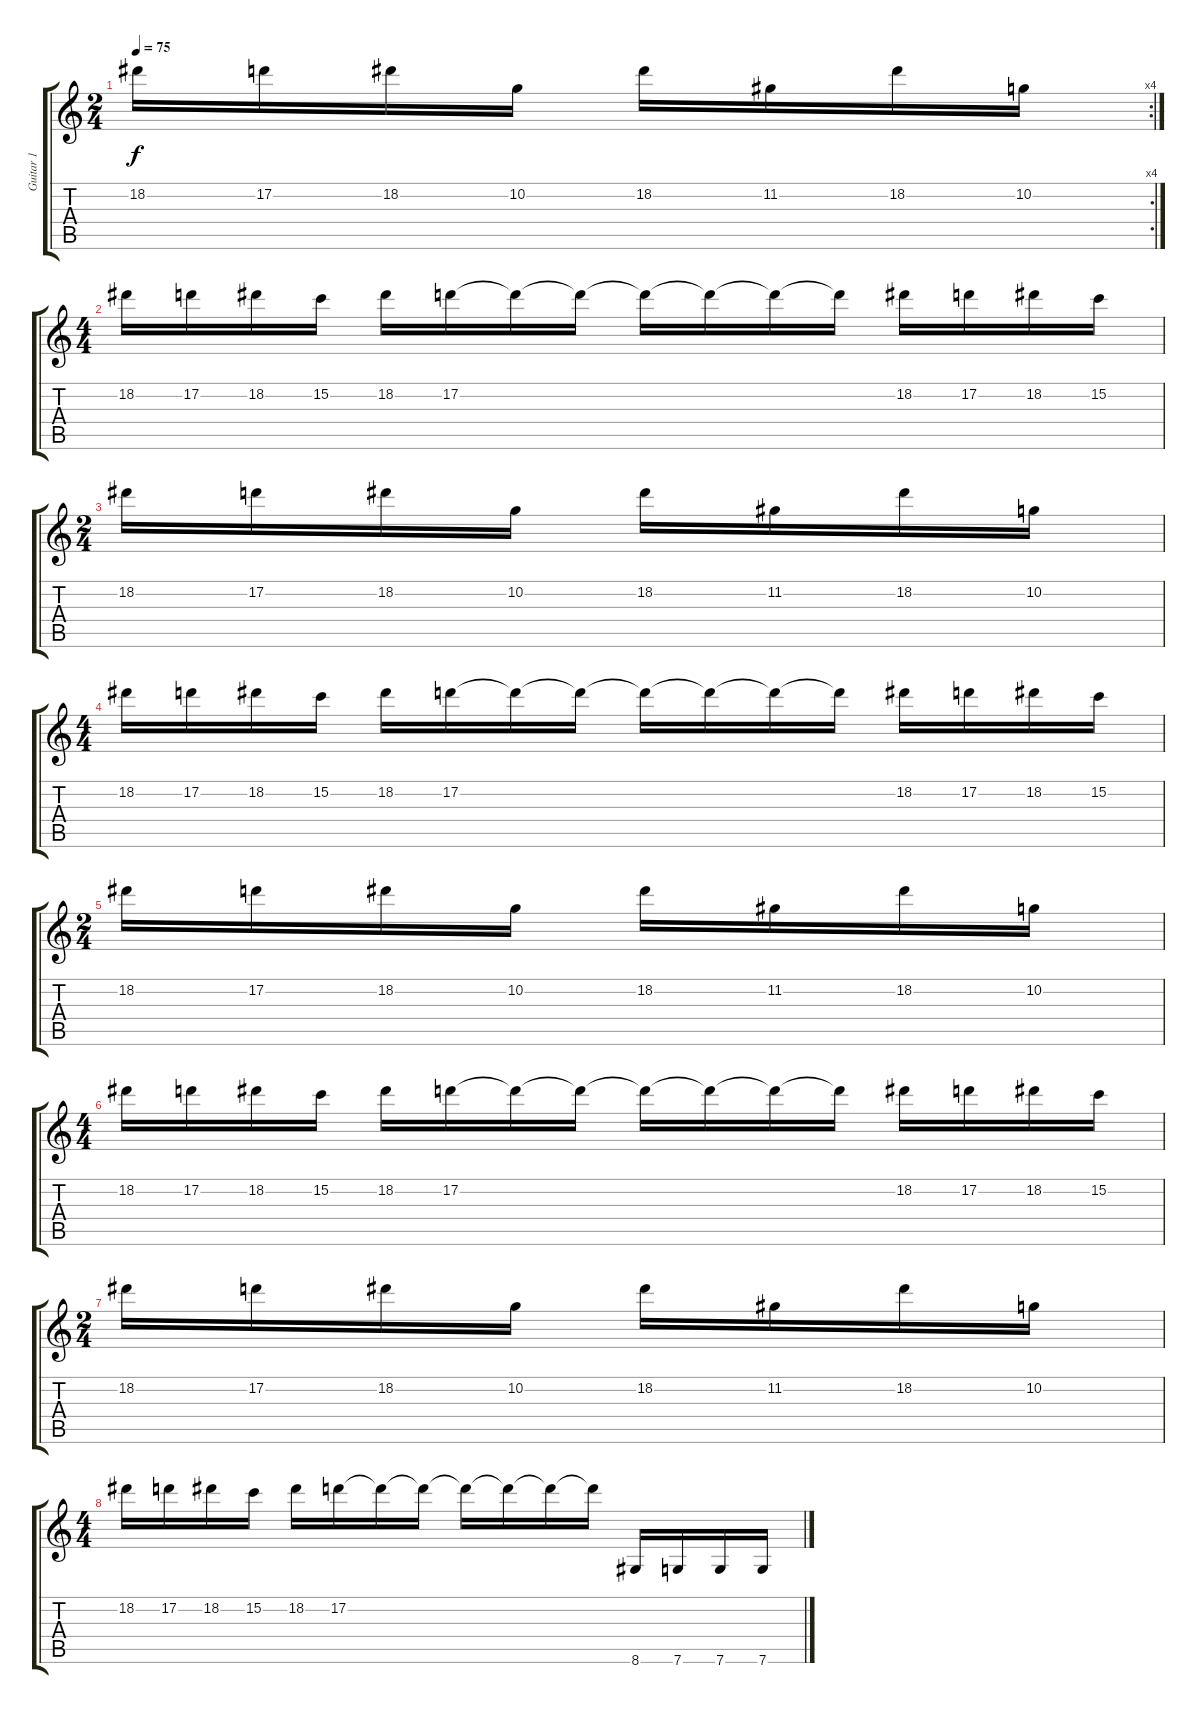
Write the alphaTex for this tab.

\track ("Guitar 1" "Guitar 1") {instrument distortionguitar}
\staff {score tabs}
\tuning (D4 A3 F3 C3 G2 C2) {hide}
\rc 4
\ts (2 4)
\tempo 75
\clef g2
\ks c
18.2.16{dy f} 17.2.16 18.2.16 10.2.16 18.2.16 11.2.16 18.2.16 10.2.16 |
\ts (4 4)
18.2.16 17.2.16 18.2.16 15.2.16 18.2.16 17.2.16 17.2{t}.16 17.2{t}.16 17.2{t}.16 17.2{t}.16 17.2{t}.16 17.2{t}.16 18.2.16 17.2.16 18.2.16 15.2.16 |
\ts (2 4)
18.2.16 17.2.16 18.2.16 10.2.16 18.2.16 11.2.16 18.2.16 10.2.16 |
\ts (4 4)
18.2.16 17.2.16 18.2.16 15.2.16 18.2.16 17.2.16 17.2{t}.16 17.2{t}.16 17.2{t}.16 17.2{t}.16 17.2{t}.16 17.2{t}.16 18.2.16 17.2.16 18.2.16 15.2.16 |
\ts (2 4)
18.2.16 17.2.16 18.2.16 10.2.16 18.2.16 11.2.16 18.2.16 10.2.16 |
\ts (4 4)
18.2.16 17.2.16 18.2.16 15.2.16 18.2.16 17.2.16 17.2{t}.16 17.2{t}.16 17.2{t}.16 17.2{t}.16 17.2{t}.16 17.2{t}.16 18.2.16 17.2.16 18.2.16 15.2.16 |
\ts (2 4)
18.2.16 17.2.16 18.2.16 10.2.16 18.2.16 11.2.16 18.2.16 10.2.16 |
\ts (4 4)
18.2.16 17.2.16 18.2.16 15.2.16 18.2.16 17.2.16 17.2{t}.16 17.2{t}.16 17.2{t}.16 17.2{t}.16 17.2{t}.16 17.2{t}.16 8.6.16 7.6.16 7.6.16 7.6.16
